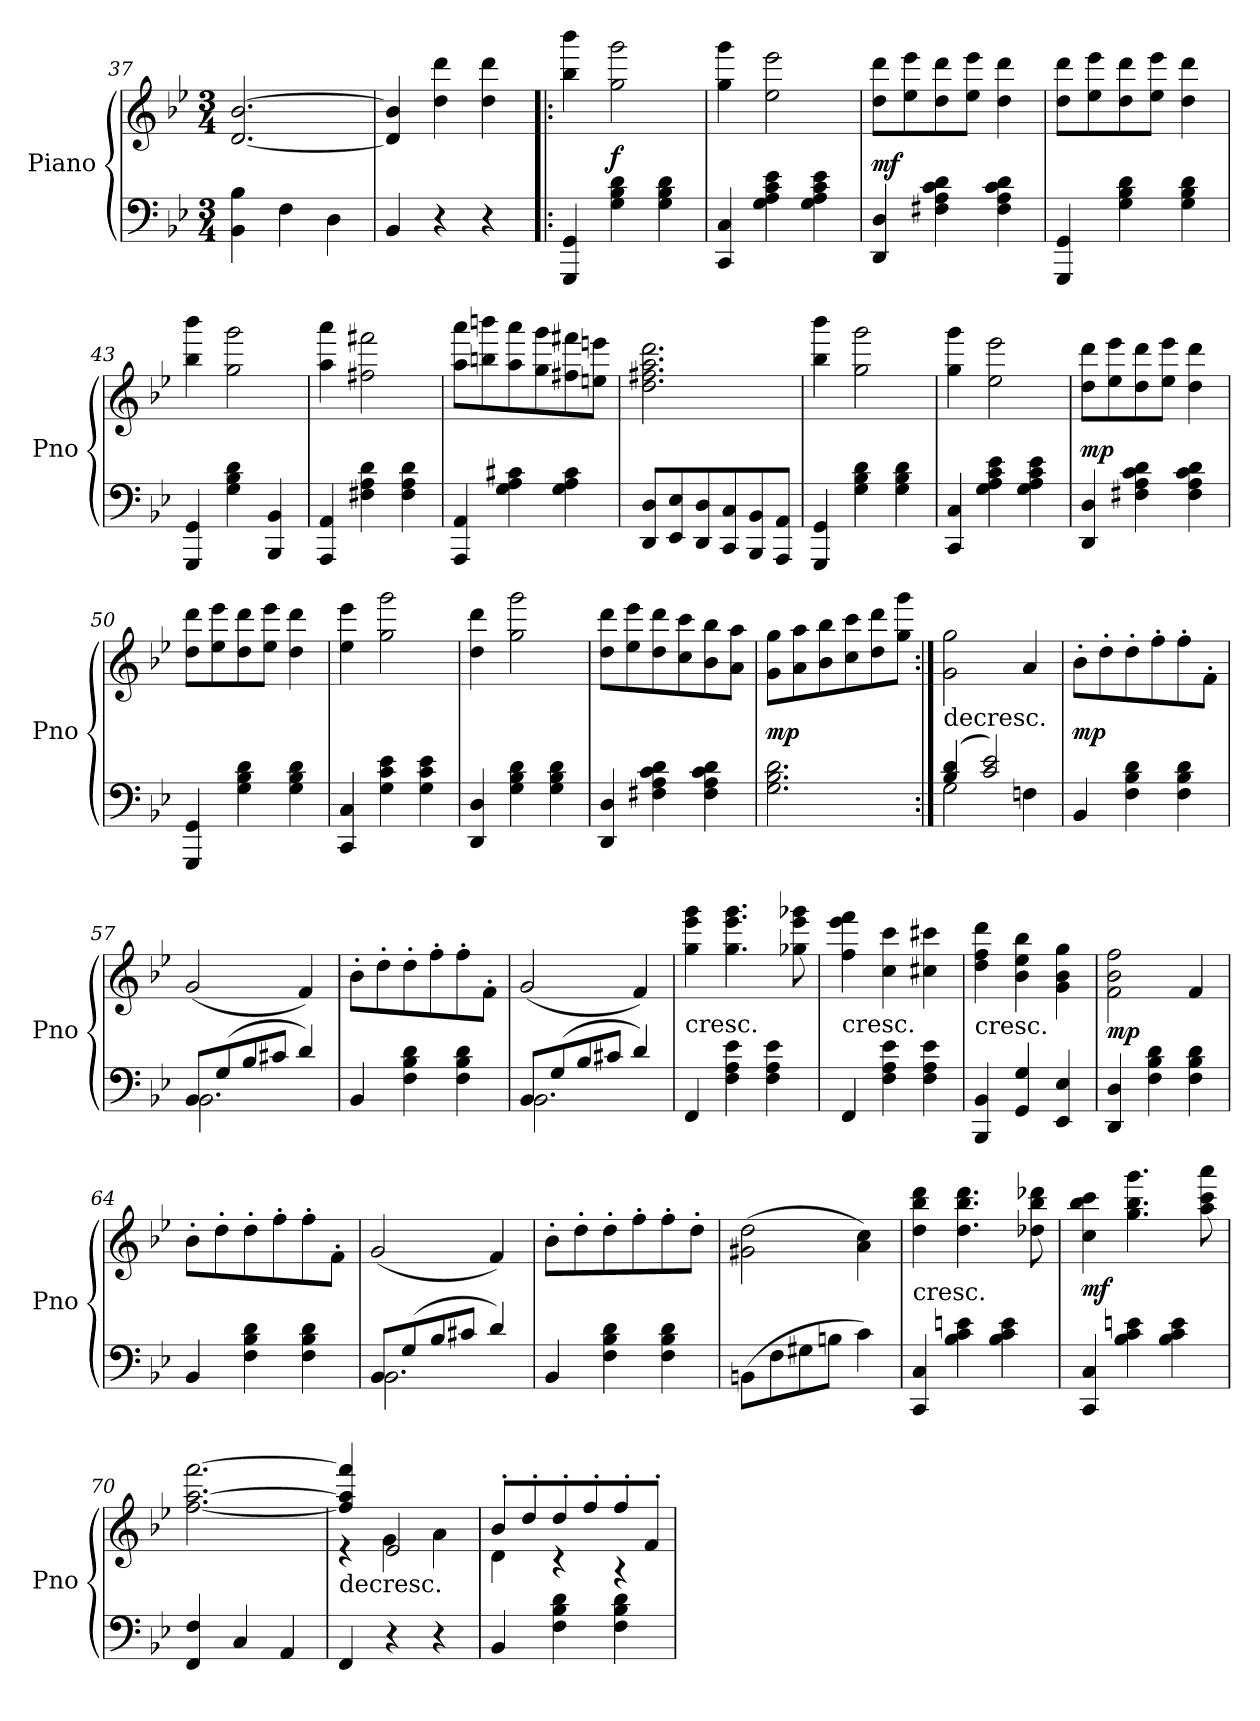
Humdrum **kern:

**kern	**kern	**dynam
*part1	*part1	*part1
*staff2	*staff1	*staff1/2
*I"Piano	*	*
*I'Pno	*	*
*clefF4	*clefG2	*
*k[b-e-]	*k[b-e-]	*
*M3/4	*M3/4	*
=37	=37	=37
4BB- 4B-	[2.d [2.b-	.
4F	.	.
4D	.	.
=38	=38	=38
4BB-	4d] 4b-]	.
4r	4dd 4ddd	.
4r	4dd 4ddd	.
=39!|:	=39!|:	=39!|:
4GGG 4GG	4bb- 4bbb-	.
4G 4B- 4d	2gg 2ggg	f
4G 4B- 4d	.	.
=40	=40	=40
4CC 4C	4gg 4ggg	.
4G 4A 4c 4e-	2ee- 2eee-	.
4G 4A 4c 4e-	.	.
=41	=41	=41
4DD 4D	8dd 8dddL	mf
.	8ee- 8eee-	.
4F#X 4A 4c 4d	8dd 8ddd	.
.	8ee- 8eee-J	.
4F# 4A 4c 4d	4dd 4ddd	.
=42	=42	=42
4GGG 4GG	8dd 8dddL	.
.	8ee- 8eee-	.
4G 4B- 4d	8dd 8ddd	.
.	8ee- 8eee-J	.
4G 4B- 4d	4dd 4ddd	.
=43	=43	=43
4GGG 4GG	4bb- 4bbb-	.
4G 4B- 4d	2gg 2ggg	.
4BBB- 4BB-	.	.
=44	=44	=44
4AAA 4AA	4aa 4aaa	.
4F#X 4A 4d	2ff#X 2fff#X	.
4F# 4A 4d	.	.
=45	=45	=45
4AAA 4AA	8aa 8aaaL	.
.	8bbn 8bbbn	.
4G 4A 4c#X	8aa 8aaa	.
.	8gg 8ggg	.
4G 4A 4c#	8ff#X 8fff#X	.
.	8een 8eeenJ	.
=46	=46	=46
8DD 8DL	2.dd 2.ff#X 2.aa 2.ddd	.
8EE- 8E-	.	.
8DD 8D	.	.
8CC 8C	.	.
8BBB- 8BB-	.	.
8AAA 8AAJ	.	.
=47	=47	=47
4GGG 4GG	4bb- 4bbb-	.
4G 4B- 4d	2gg 2ggg	.
4G 4B- 4d	.	.
=48	=48	=48
4CC 4C	4gg 4ggg	.
4G 4A 4c 4e-	2ee- 2eee-	.
4G 4A 4c 4e-	.	.
=49	=49	=49
4DD 4D	8dd 8dddL	mp
.	8ee- 8eee-	.
4F#X 4A 4c 4d	8dd 8ddd	.
.	8ee- 8eee-J	.
4F# 4A 4c 4d	4dd 4ddd	.
=50	=50	=50
4GGG 4GG	8dd 8dddL	.
.	8ee- 8eee-	.
4G 4B- 4d	8dd 8ddd	.
.	8ee- 8eee-J	.
4G 4B- 4d	4dd 4ddd	.
=51	=51	=51
4CC 4C	4ee- 4eee-	.
4G 4c 4e-	2gg 2ggg	.
4G 4c 4e-	.	.
=52	=52	=52
4DD 4D	4dd 4ddd	.
4G 4B- 4d	2gg 2ggg	.
4G 4B- 4d	.	.
=53	=53	=53
4DD 4D	8dd 8dddL	.
.	8ee- 8eee-	.
4F#X 4A 4c 4d	8dd 8ddd	.
.	8cc 8ccc	.
4F# 4A 4c 4d	8b- 8bb-	.
.	8a 8aaJ	.
=54	=54	=54
2.G 2.B- 2.d	8g 8ggL	mp
.	8a 8aa	.
.	8b- 8bb-	.
.	8cc 8ccc	.
.	8dd 8ddd	.
.	8gg 8gggJ	.
=55:|!	=55:|!	=55:|!
*^	*	*
!	!	!LO:TX:c:t=decresc.	!
(4B- 4d	2G	2g 2gg	.
2c 2e-)	.	.	.
.	4Fn	4a	.
*v	*v	*	*
=56	=56	=56
4BB-	8b-'L	mp
.	8dd'	.
4F 4B- 4d	8dd'	.
.	8ff'	.
4F 4B- 4d	8ff'	.
.	8f'J	.
=57	=57	=57
*^	*	*
8BB-L	2.BB-	(2g	.
(8G	.	.	.
8B-	.	.	.
8c#XJ	.	.	.
4d)	.	4f)	.
*v	*v	*	*
=58	=58	=58
4BB-	8b-'L	.
.	8dd'	.
4F 4B- 4d	8dd'	.
.	8ff'	.
4F 4B- 4d	8ff'	.
.	8f'J	.
=59	=59	=59
*^	*	*
8BB-L	2.BB-	(2g	.
(8G	.	.	.
8B-	.	.	.
8c#XJ	.	.	.
4d)	.	4f)	.
*v	*v	*	*
=60	=60	=60
!	!LO:TX:c:t=cresc.	!
4FF	4gg 4eee- 4ggg	.
4F 4A 4e-	4.gg 4.eee- 4.ggg	.
4F 4A 4e-	.	.
.	8gg-X 8eee- 8ggg-X	.
=61	=61	=61
!	!LO:TX:c:t=cresc.	!
4FF	4ff 4eee- 4fff	.
4F 4A 4e-	4cc 4ccc	.
4F 4A 4e-	4cc#X 4ccc#X	.
=62	=62	=62
!	!LO:TX:c:t=cresc.	!
4BBB- 4BB-	4dd 4ff 4ddd	.
4GG 4G	4b- 4ee- 4bb-	.
4EE- 4E-	4g 4b- 4gg	.
=63	=63	=63
4DD 4D	2f 2b- 2ff	mp
4F 4B- 4d	.	.
4F 4B- 4d	4f	.
=64	=64	=64
4BB-	8b-'L	.
.	8dd'	.
4F 4B- 4d	8dd'	.
.	8ff'	.
4F 4B- 4d	8ff'	.
.	8f'J	.
=65	=65	=65
*^	*	*
8BB-L	2.BB-	(2g	.
(8G	.	.	.
8B-	.	.	.
8c#XJ	.	.	.
4d)	.	4f)	.
*v	*v	*	*
=66	=66	=66
4BB-	8b-'L	.
.	8dd'	.
4F 4B- 4d	8dd'	.
.	8ff'	.
4F 4B- 4d	8ff'	.
.	8dd'J	.
=67	=67	=67
(8BBnL	(2g#X 2dd	.
8F	.	.
8G#X	.	.
8BnJ	.	.
4c)	4a 4cc)	.
=68	=68	=68
!	!LO:TX:c:t=cresc.	!
4CC 4C	4dd 4bb- 4ddd	.
4B- 4c 4en	4.dd 4.bb- 4.ddd	.
4B- 4c 4e	.	.
.	8dd-X 8bb- 8ddd-X	.
=69	=69	=69
4CC 4C	4cc 4bb- 4ccc	mf
4B- 4c 4en	4.gg 4.bb- 4.ggg	.
4B- 4c 4e	.	.
.	8aa 8ccc 8aaa	.
=70	=70	=70
4FF 4F	[2.ff [2.aa [2.fff	.
4C	.	.
4AA	.	.
=71	=71	=71
*	*^	*
!	!LO:TX:c:t=decresc.	!	!
4FF	4ff] 4aa] 4fff]	4r	.
4r	2e-	4g	.
4r	.	4a	.
=72	=72	=72	=72
4BB-	8b-'L	4d	.
.	8dd'	.	.
4F 4B- 4d	8dd'	4r	.
.	8ff'	.	.
4F 4B- 4d	8ff'	4r	.
.	8f'J	.	.
*	*v	*v	*
=	=	=
*-	*-	*-
